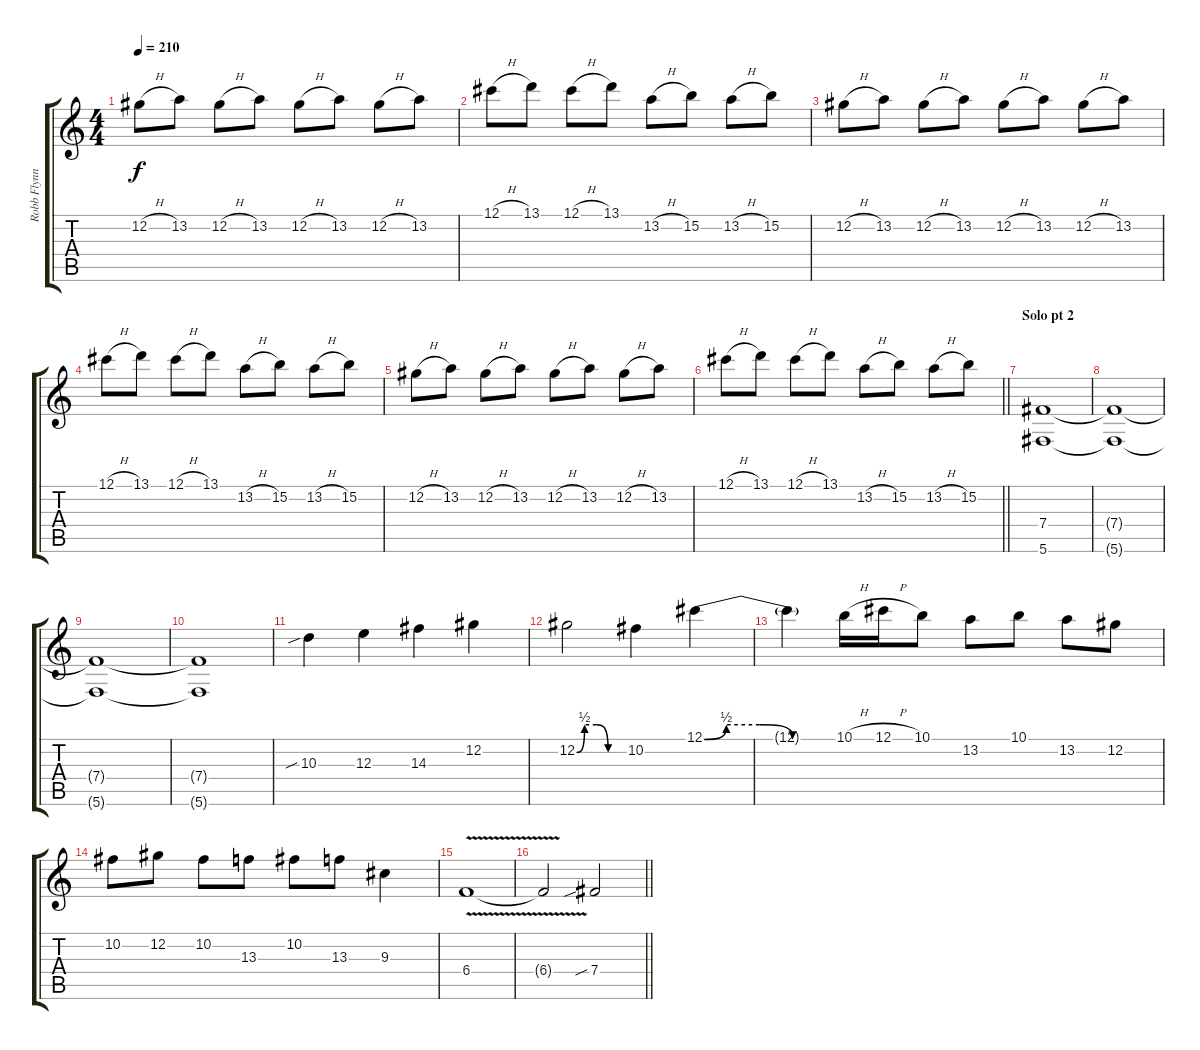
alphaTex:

\track ("Robb Flynn" "Robb Flynn") {instrument distortionguitar}
\staff {score tabs}
\tuning (Db4 Ab3 E3 B2 Gb2 Db2) {hide}
\ts (4 4)
\tempo 210
\clef g2
\ks c
12.2{h}.8{dy f} 13.2.8 12.2{h}.8 13.2.8 12.2{h}.8 13.2.8 12.2{h}.8 13.2.8 |
12.1{h}.8 13.1.8 12.1{h}.8 13.1.8 13.2{h}.8 15.2.8 13.2{h}.8 15.2.8 |
12.2{h}.8 13.2.8 12.2{h}.8 13.2.8 12.2{h}.8 13.2.8 12.2{h}.8 13.2.8 |
12.1{h}.8 13.1.8 12.1{h}.8 13.1.8 13.2{h}.8 15.2.8 13.2{h}.8 15.2.8 |
12.2{h}.8 13.2.8 12.2{h}.8 13.2.8 12.2{h}.8 13.2.8 12.2{h}.8 13.2.8 |
\barLineRight lightlight
12.1{h}.8 13.1.8 12.1{h}.8 13.1.8 13.2{h}.8 15.2.8 13.2{h}.8 15.2.8 |
\section ("" "Solo pt 2")
(7.4 5.6).1 |
(7.4{t} 5.6{t}).1 |
(7.4{t} 5.6{t}).1 |
(7.4{t} 5.6{t}).1 |
10.3{sib}.4 12.3.4 14.3.4 12.2.4 |
12.2{be (custom 0 0 10 2 25 2 40 0 60 0)}.2 10.2.4 12.1{be (custom 0 0 10 2 25 2 40 0 60 0)}.4 |
12.1{t}.4 10.1{h}.16 12.1{h}.16 10.1.8 13.2.8 10.1.8 13.2.8 12.2.8 |
10.2.8 12.2.8 10.2.8 13.3.8 10.2.8 13.3.8 9.3.4 |
6.4{v}.1 |
\barLineRight lightlight
6.4{t}.2 7.4{sib}.2
